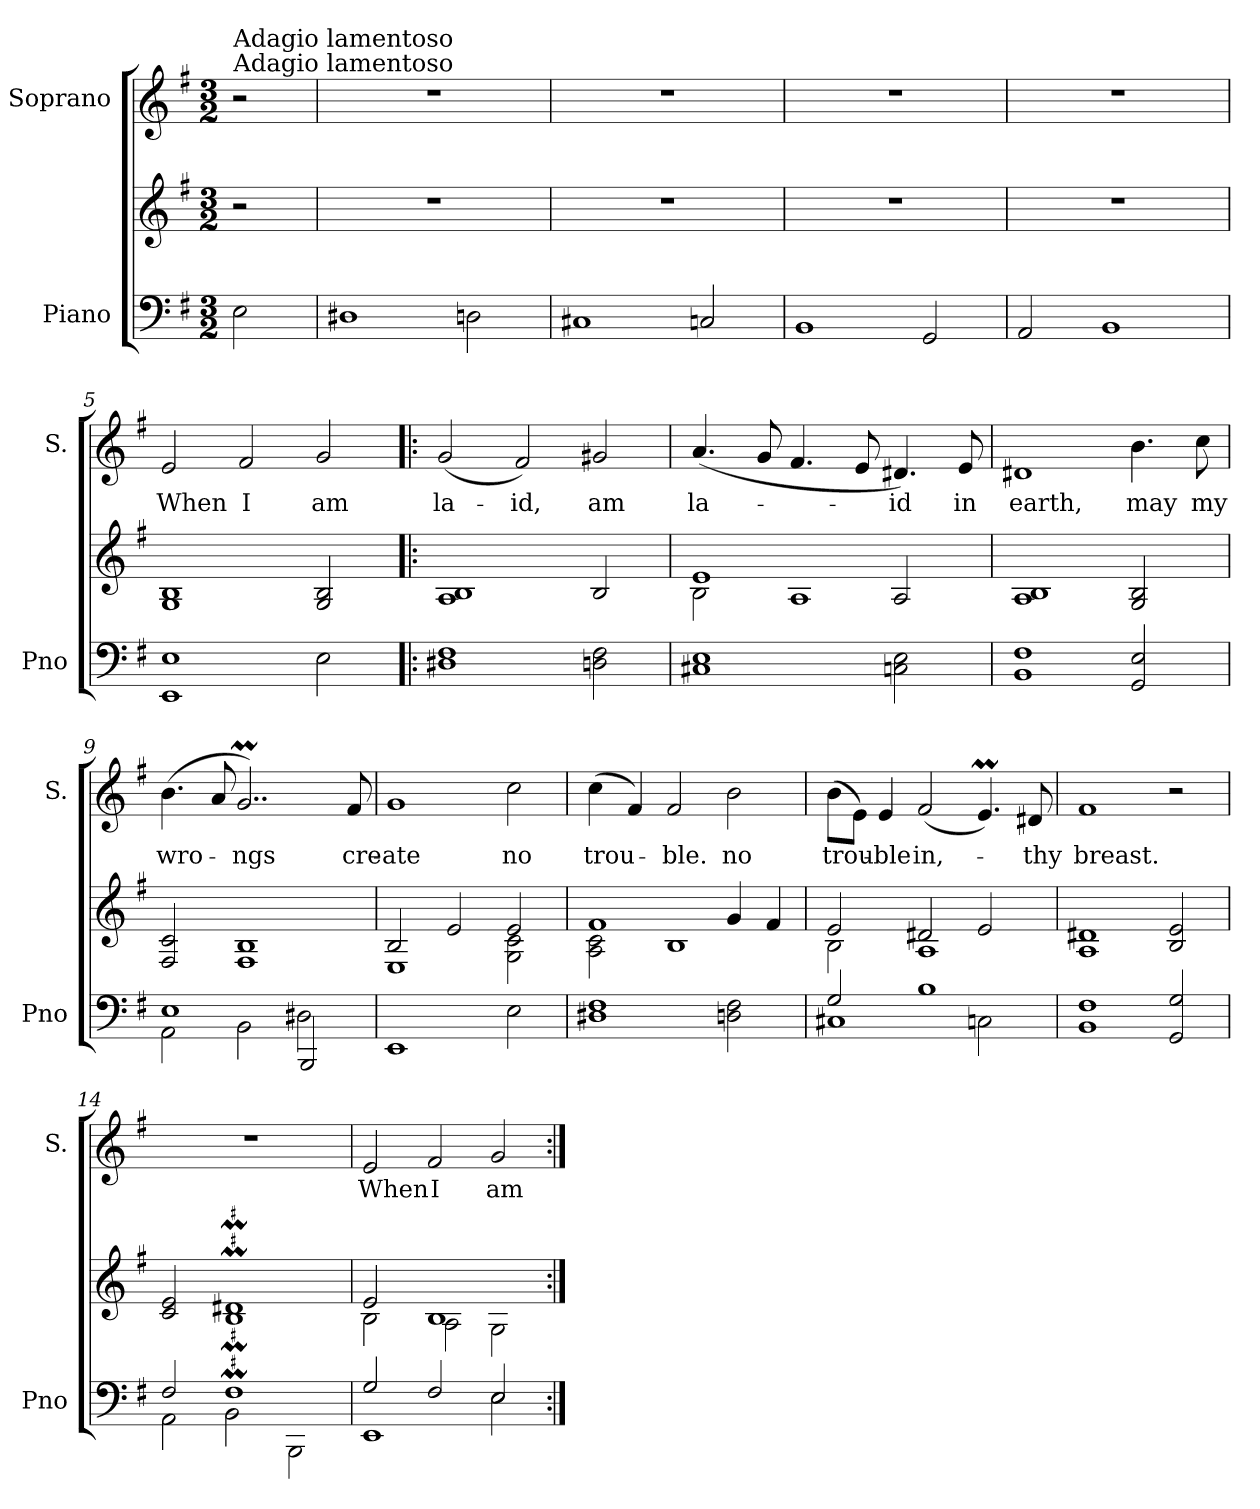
**kern	**kern	**kern	**text
*part2	*part2	*part1	*part1
*staff3	*staff2	*staff1	*staff1
*I"Piano	*	*I"Soprano	*
*I'Pno	*	*I'S.	*
*clefF4	*clefG2	*clefG2	*
*k[f#]	*k[f#]	*k[f#]	*
*G:	*G:	*G:	*
*M3/2	*M3/2	*M3/2	*
=	=	=	=
!	!	!LO:TX:a:t=Adagio lamentoso	!
!	!	!LO:TX:a:t=Adagio lamentoso	!
2E\	2r	2r	.
=1	=1	=1	=1
1D#X	1.r	1.r	.
2Dn\	.	.	.
=2	=2	=2	=2
1C#X	1.r	1.r	.
2Cn/	.	.	.
=3	=3	=3	=3
1BB	1.r	1.r	.
2GG/	.	.	.
=4	=4	=4	=4
2AA/	1.r	1.r	.
1BB	.	.	.
=5	=5	=5	=5
1EE 1E	1G 1B	2e/	When
.	.	2f#/	I
2E\	2G/ 2B/	2g/	am
=6!|:	=6!|:	=6!|:	=6!|:
1D#X 1F#	1A 1B	(2g/	la-
.	.	2f#/)	-id,
2Dn\ 2F#\	2B/	2g#X/	am
=7	=7	=7	=7
*	*^	*	*
1C#X 1E	2B\	1e	(4.a/	la-
.	.	.	8g/	.
.	1A	.	4.f#/	.
.	.	.	8e/	.
2Cn\ 2E\	.	2A/	4.d#X/)	-id
.	.	.	8e/	in
*	*v	*v	*	*
!!LO:LB:g=z
=8	=8	=8	=8
1BB 1F#	1A 1B	1d#X	earth,
2GG/ 2E/	2G/ 2B/	4.b\	may
.	.	8cc\	my
=9	=9	=9	=9
*^	*	*	*
*	*^	*	*	*
1.ryy	1E	2AA\	2F#/ 2c/	(4.b\	wro-
.	.	.	.	8a/	.
.	.	2BB\	1F# 1B	2..gM/)	-ngs
.	2D#X\	2BBB/	.	.	.
.	.	.	.	8f#/	cre-
*v	*v	*v	*	*	*
=10	=10	=10	=10
*	*^	*	*
1EE	2B/	1E	1g	-ate
.	2e/	.	.	.
2E\	2e/	2G\ 2c\	2cc\	no
=11	=11	=11	=11	=11
1D#X 1F#	1f#	2A\ 2c\	(4cc\	trou-
.	.	.	4f#/)	.
.	.	1B	2f#/	-ble.
2Dn\ 2F#\	4g/	.	2b\	no
.	4f#/	.	.	.
=12	=12	=12	=12	=12
*^	*	*	*	*
2G/	1C#X	2e/	2B\	(8b\L	trou-
.	.	.	.	8e\J)	.
.	.	.	.	4e/	-ble
1B	.	2d#X/	1A	(2f#/	in,-
.	2Cn\	2e/	.	4.eM/)	.
.	.	.	.	8d#X/	-thy
*v	*v	*	*	*	*
*	*v	*v	*	*
=13	=13	=13	=13
1BB 1F#	1A 1d#X	1f#	breast.
2GG/ 2G/	2B/ 2e/	2r	.
!!LO:LB:g=z
=14	=14	=14	=14
*^	*	*	*
2F#/	2AA\	2c/ 2e/	1.r	.
1F#	2BB\	1BM 1d#XM	.	.
.	2BBB\	.	.	.
=15	=15	=15	=15	=15
*	*	*^	*	*
2G/	1EE	2e/	2B\	2e/	When
2F#/	.	1B	2A\	2f#/	I
2E/	2E\	.	2G\	2g/	am
*v	*v	*	*	*	*
*	*v	*v	*	*
=:|!	=:|!	=:|!	=:|!
*-	*-	*-	*-
